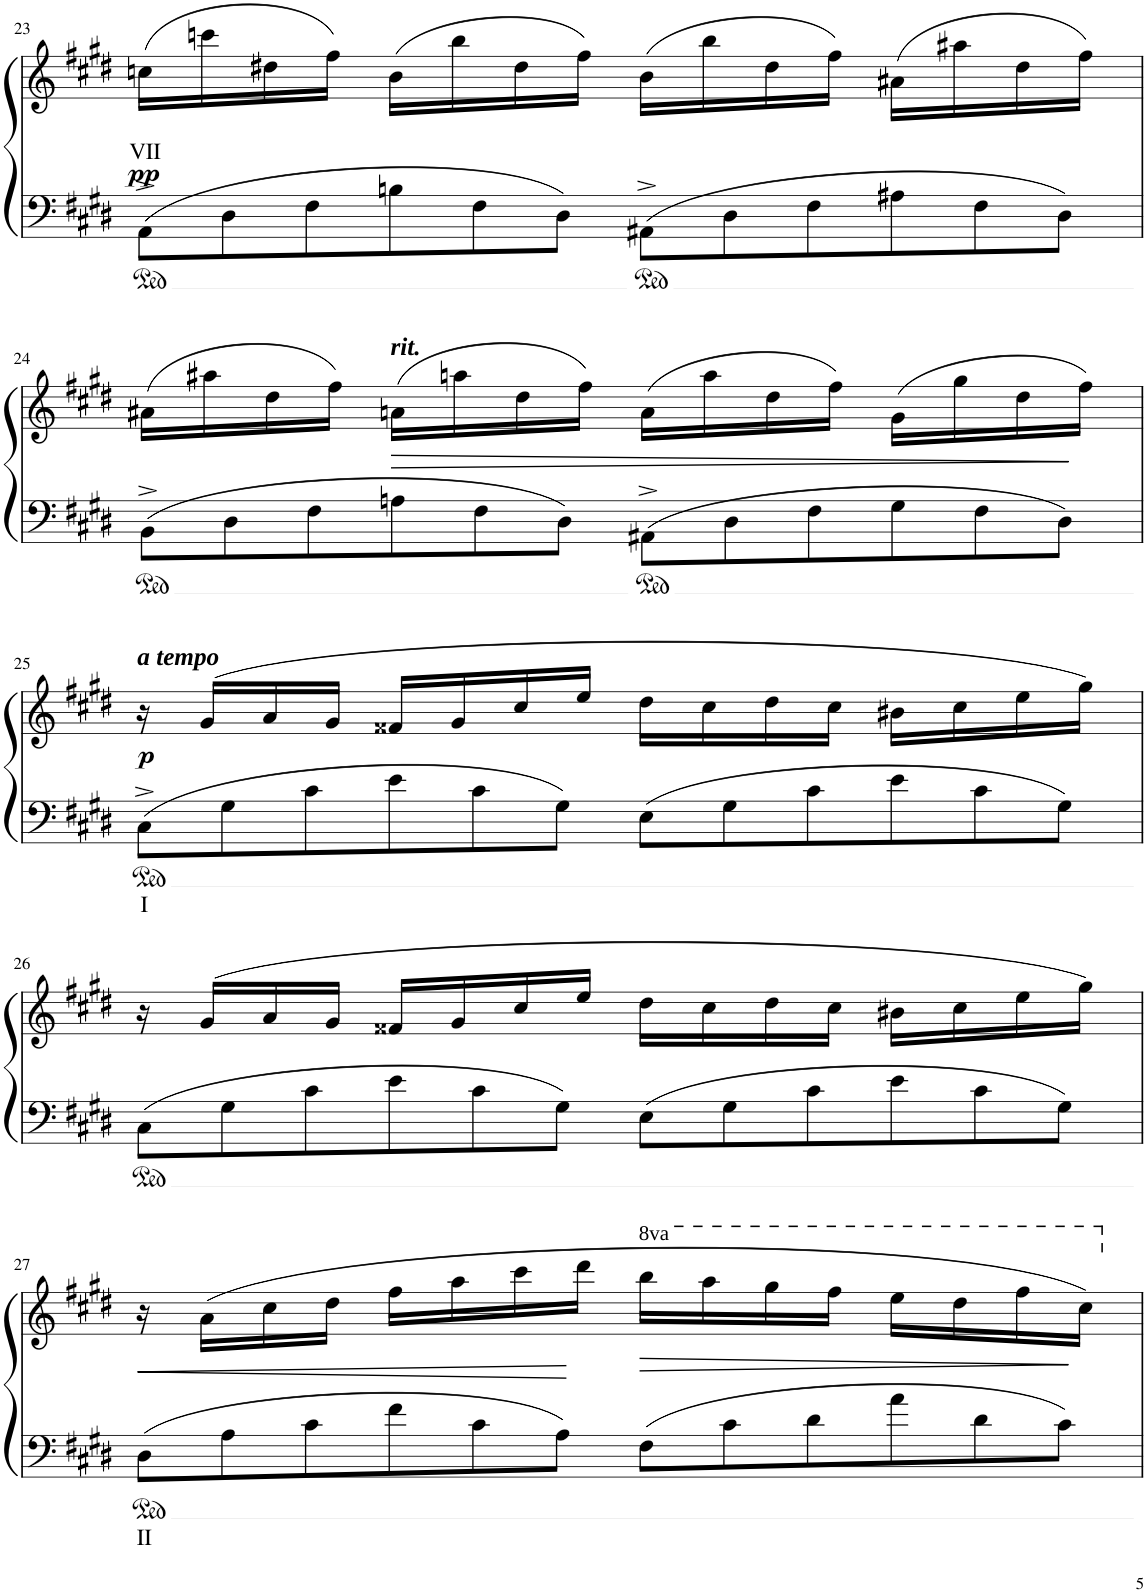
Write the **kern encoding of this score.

**kern	**text	**kern	**text	**dynam
*part1	*part1	*part1	*part1	*part1
*staff2	*staff2	*staff1	*staff1	*staff1/2
*I"Piano	*	*	*	*
*I'Pno	*	*	*	*
!!LO:PB:g=z
*clefF4	*	*clefG2	*	*
*k[f#c#g#d#]	*	*k[f#c#g#d#]	*	*
*M4/4	*	*M4/4	*	*
*met(c|)	*	*met(c|)	*	*
*Xtuplet	*	*	*	*
=23	=23	=23	=23	=23
!	!	!	!LO:LY:b	!LO:DY:b
12AA^\L	.	(16ccn\LL	VII	pp
.	.	16cccn\	.	.
12D#\	.	.	.	.
.	.	16dd#X\	.	.
12F#\	.	.	.	.
.	.	16ff#\JJ)	.	.
12Bn\	.	(16b\LL	.	.
.	.	16bb\	.	.
12F#\	.	.	.	.
.	.	16dd#\	.	.
12D#\J	.	.	.	.
.	.	16ff#\JJ)	.	.
12AA#X^\L	.	(16b\LL	.	.
.	.	16bb\	.	.
12D#\	.	.	.	.
.	.	16dd#\	.	.
12F#\	.	.	.	.
.	.	16ff#\JJ)	.	.
12A#X\	.	(16a#X\LL	.	.
.	.	16aa#X\	.	.
12F#\	.	.	.	.
.	.	16dd#\	.	.
12D#\J	.	.	.	.
.	.	16ff#\JJ)	.	.
!!LO:LB:g=z
=24	=24	=24	=24	=24
12BB^\L	.	(16a#X\LL	.	.
.	.	16aa#X\	.	.
12D#\	.	.	.	.
.	.	16dd#\	.	.
12F#\	.	.	.	.
.	.	16ff#\JJ)	.	.
!	!	!LO:TX:a:Bi:t=rit.	!	!
!	!	!	!	!LO:HP:b
12An\	.	(16an\LL	.	>
.	.	16aan\	.	.
12F#\	.	.	.	.
.	.	16dd#\	.	.
12D#\J	.	.	.	.
.	.	16ff#\JJ)	.	.
12AA#X^\L	.	(16a\LL	.	.
.	.	16aa\	.	.
12D#\	.	.	.	.
.	.	16dd#\	.	.
12F#\	.	.	.	.
.	.	16ff#\JJ)	.	.
12G#\	.	(16g#\LL	.	.
.	.	16gg#\	.	.
12F#\	.	.	.	.
.	.	16dd#\	.	.
12D#\J	.	.	.	.
.	.	16ff#\JJ)	.	]
!!LO:LB:g=z
=25	=25	=25	=25	=25
!	!	!LO:TX:a:Bi:t=a tempo	!	!
!	!LO:LY:b	!	!	!LO:DY:b
12C#^\L	I	16r	.	p
.	.	(16g#/LL	.	.
12G#\	.	.	.	.
.	.	16a/	.	.
12c#\	.	.	.	.
.	.	16g#/JJ	.	.
12e\	.	16f##X/LL	.	.
.	.	16g#/	.	.
12c#\	.	.	.	.
.	.	16cc#/	.	.
12G#\J	.	.	.	.
.	.	16ee/JJ	.	.
12E\L	.	16dd#\LL	.	.
.	.	16cc#\	.	.
12G#\	.	.	.	.
.	.	16dd#\	.	.
12c#\	.	.	.	.
.	.	16cc#\JJ	.	.
12e\	.	16b#X\LL	.	.
.	.	16cc#\	.	.
12c#\	.	.	.	.
.	.	16ee\	.	.
12G#\J	.	.	.	.
.	.	16gg#\JJ)	.	.
!!LO:LB:g=z
=26	=26	=26	=26	=26
12C#\L	.	16r	.	.
.	.	(16g#/LL	.	.
12G#\	.	.	.	.
.	.	16a/	.	.
12c#\	.	.	.	.
.	.	16g#/JJ	.	.
12e\	.	16f##X/LL	.	.
.	.	16g#/	.	.
12c#\	.	.	.	.
.	.	16cc#/	.	.
12G#\J	.	.	.	.
.	.	16ee/JJ	.	.
12E\L	.	16dd#\LL	.	.
.	.	16cc#\	.	.
12G#\	.	.	.	.
.	.	16dd#\	.	.
12c#\	.	.	.	.
.	.	16cc#\JJ	.	.
12e\	.	16b#X\LL	.	.
.	.	16cc#\	.	.
12c#\	.	.	.	.
.	.	16ee\	.	.
12G#\J	.	.	.	.
.	.	16gg#\JJ)	.	.
!!LO:LB:g=z
=27	=27	=27	=27	=27
!	!LO:LY:b	!	!	!LO:HP:b
12D#\L	II	16r	.	<
.	.	(16a\LL	.	.
12A\	.	.	.	.
.	.	16cc#\	.	.
12c#\	.	.	.	.
.	.	16dd#\JJ	.	.
12f#\	.	16ff#\LL	.	.
.	.	16aa\	.	.
12c#\	.	.	.	.
.	.	16ccc#\	.	.
12A\J	.	.	.	.
.	.	16ddd#\JJ	.	[
!	!	!	!	!LO:HP:b
12F#\L	.	16bbb\LL	.	>
*	*	*8va	*	*
.	.	16aaa\	.	.
12c#\	.	.	.	.
.	.	16ggg#\	.	.
12d#\	.	.	.	.
.	.	16fff#\JJ	.	.
12a\	.	16eee\LL	.	.
.	.	16ddd#\	.	.
12d#\	.	.	.	.
.	.	16fff#\	.	.
12c#\J	.	.	.	.
.	.	16ccc#\JJ)	.	]
*	*	*X8va	*	*
=	=	=	=	=
*-	*-	*-	*-	*-
